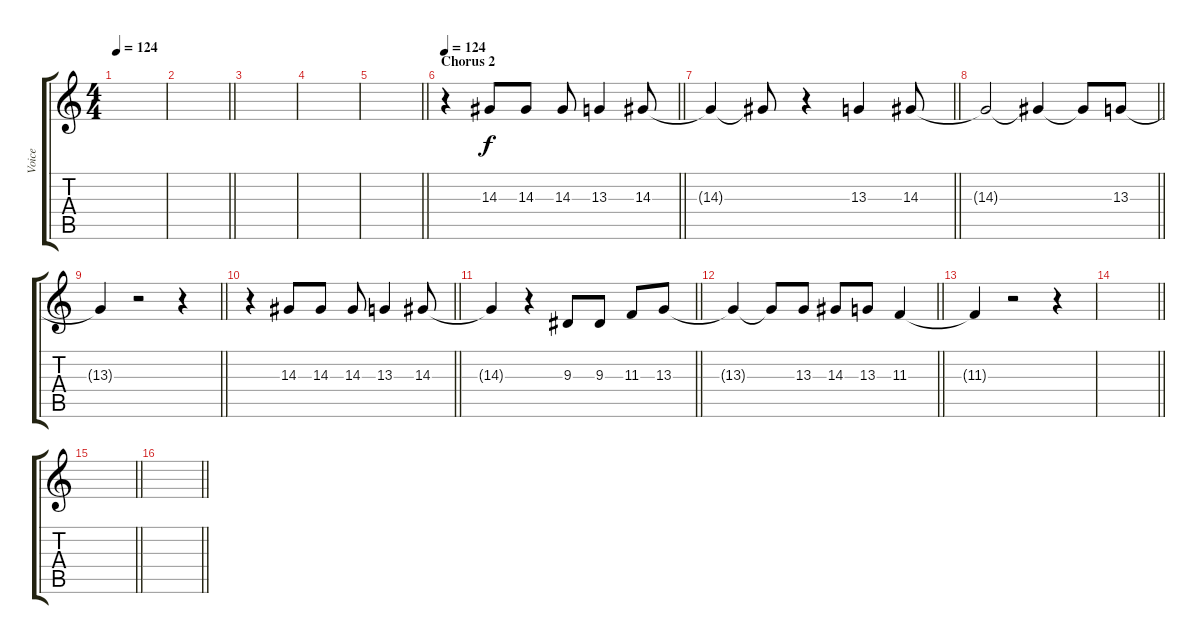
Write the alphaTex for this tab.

\track ("Voice" "Voice") {mute instrument lead6voice}
\staff {score tabs}
\tuning (Eb4 Bb3 Gb3 Db3 Ab2 Eb2) {hide}
\ts (4 4)
\tempo 124
\clef g2
\ks c
|
\barLineRight lightlight
|
|
|
\barLineRight lightlight
|
\section ("" "Chorus 2")
\tempo 124
\barLineRight lightlight
r.4 14.3.8 14.3.8 14.3.8 13.3.4 14.3.8 |
\barLineRight lightlight
14.3{t}.4 14.3{t}.8 r.4 13.3.4 14.3.8 |
\barLineRight lightlight
14.3{t}.2 14.3{t}.4 14.3{t}.8 13.3.8 |
\barLineRight lightlight
13.3{t}.4 r.2 r.4 |
\barLineRight lightlight
r.4 14.3.8 14.3.8 14.3.8 13.3.4 14.3.8 |
\barLineRight lightlight
14.3{t}.4 r.4 9.3.8 9.3.8 11.3.8 13.3.8 |
\barLineRight lightlight
13.3{t}.4 13.3{t}.8 13.3.8 14.3.8 13.3.8 11.3.4 |
11.3{t}.4 r.2 r.4 |
\barLineRight lightlight
|
\barLineRight lightlight
|
\barLineRight lightlight
